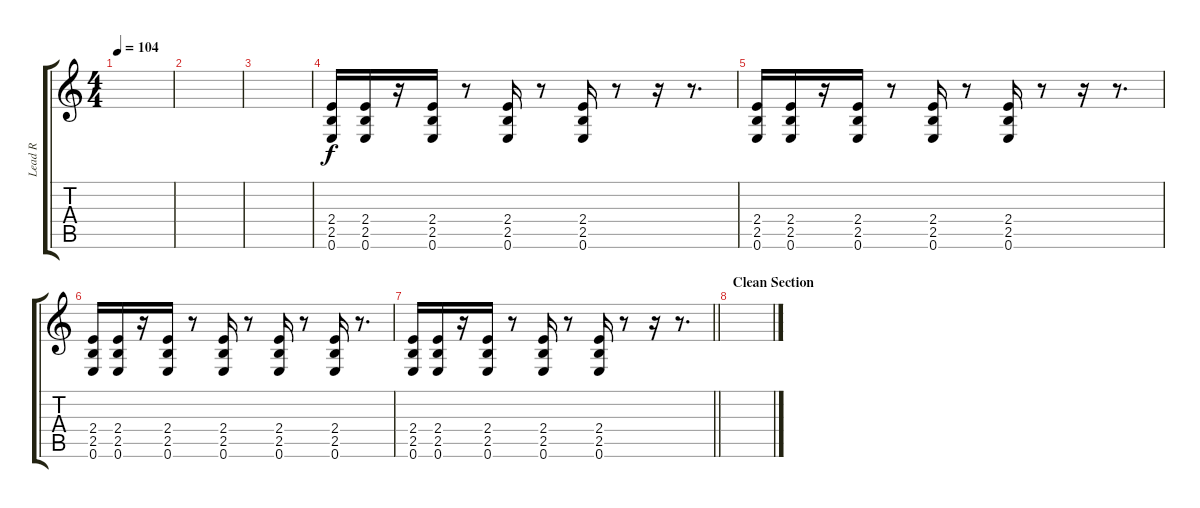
\track ("Lead R" "Lead R") {instrument distortionguitar}
\staff {score tabs}
\tuning (E4 B3 G3 D3 A2 E2) {hide}
\ts (4 4)
\tempo 104
\clef g2
\ks c
|
|
|
(2.4 2.5 0.6).16 (2.4 2.5 0.6).16 r.16 (2.4 2.5 0.6).16 r.8 (2.4 2.5 0.6).16 r.8 (2.4 2.5 0.6).16 r.8 r.16 r.8{d} |
(2.4 2.5 0.6).16 (2.4 2.5 0.6).16 r.16 (2.4 2.5 0.6).16 r.8 (2.4 2.5 0.6).16 r.8 (2.4 2.5 0.6).16 r.8 r.16 r.8{d} |
(2.4 2.5 0.6).16 (2.4 2.5 0.6).16 r.16 (2.4 2.5 0.6).16 r.8 (2.4 2.5 0.6).16 r.8 (2.4 2.5 0.6).16 r.8 (2.4 2.5 0.6).16 r.8{d} |
\barLineRight lightlight
(2.4 2.5 0.6).16 (2.4 2.5 0.6).16 r.16 (2.4 2.5 0.6).16 r.8 (2.4 2.5 0.6).16 r.8 (2.4 2.5 0.6).16 r.8 r.16 r.8{d} |
\section ("" "Clean Section")
